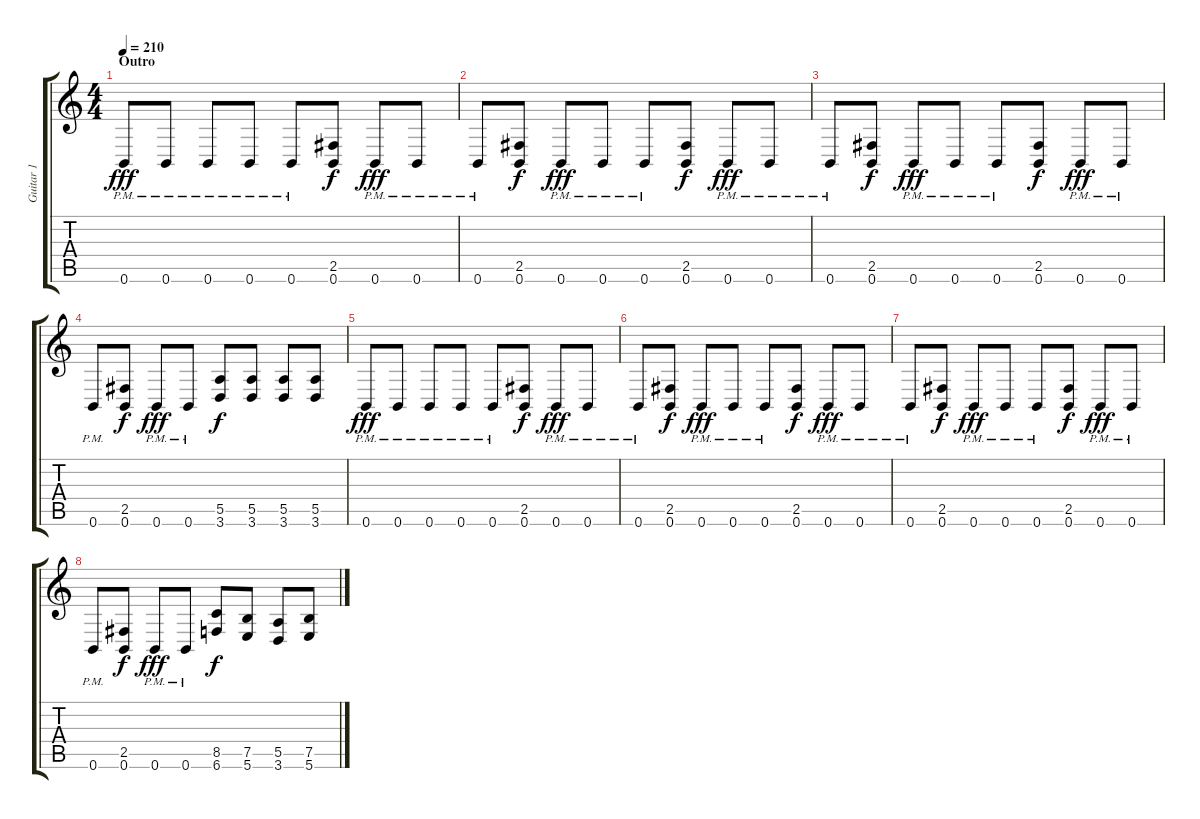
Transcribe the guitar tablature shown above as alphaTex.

\track ("Guitar 1" "Guitar 1") {instrument distortionguitar}
\staff {score tabs}
\tuning (B3 Gb3 D3 A2 E2 B1) {hide}
\ts (4 4)
\section ("" "Outro")
\tempo 210
\clef g2
\ks c
0.6{pm}.8{dy fff} 0.6{pm}.8 0.6{pm}.8 0.6{pm}.8 0.6{pm}.8 (2.5 0.6).8{dy f} 0.6{pm}.8{dy fff} 0.6{pm}.8 |
0.6{pm}.8 (2.5 0.6).8{dy f} 0.6{pm}.8{dy fff} 0.6{pm}.8 0.6{pm}.8 (2.5 0.6).8{dy f} 0.6{pm}.8{dy fff} 0.6{pm}.8 |
0.6{pm}.8 (2.5 0.6).8{dy f} 0.6{pm}.8{dy fff} 0.6{pm}.8 0.6{pm}.8 (2.5 0.6).8{dy f} 0.6{pm}.8{dy fff} 0.6{pm}.8 |
0.6{pm}.8 (2.5 0.6).8{dy f} 0.6{pm}.8{dy fff} 0.6{pm}.8 (5.5 3.6).8{dy f} (5.5 3.6).8 (5.5 3.6).8 (5.5 3.6).8 |
0.6{pm}.8{dy fff} 0.6{pm}.8 0.6{pm}.8 0.6{pm}.8 0.6{pm}.8 (2.5 0.6).8{dy f} 0.6{pm}.8{dy fff} 0.6{pm}.8 |
0.6{pm}.8 (2.5 0.6).8{dy f} 0.6{pm}.8{dy fff} 0.6{pm}.8 0.6{pm}.8 (2.5 0.6).8{dy f} 0.6{pm}.8{dy fff} 0.6{pm}.8 |
0.6{pm}.8 (2.5 0.6).8{dy f} 0.6{pm}.8{dy fff} 0.6{pm}.8 0.6{pm}.8 (2.5 0.6).8{dy f} 0.6{pm}.8{dy fff} 0.6{pm}.8 |
0.6{pm}.8 (2.5 0.6).8{dy f} 0.6{pm}.8{dy fff} 0.6{pm}.8 (8.5 6.6).8{dy f} (7.5 5.6).8 (5.5 3.6).8 (7.5 5.6).8
